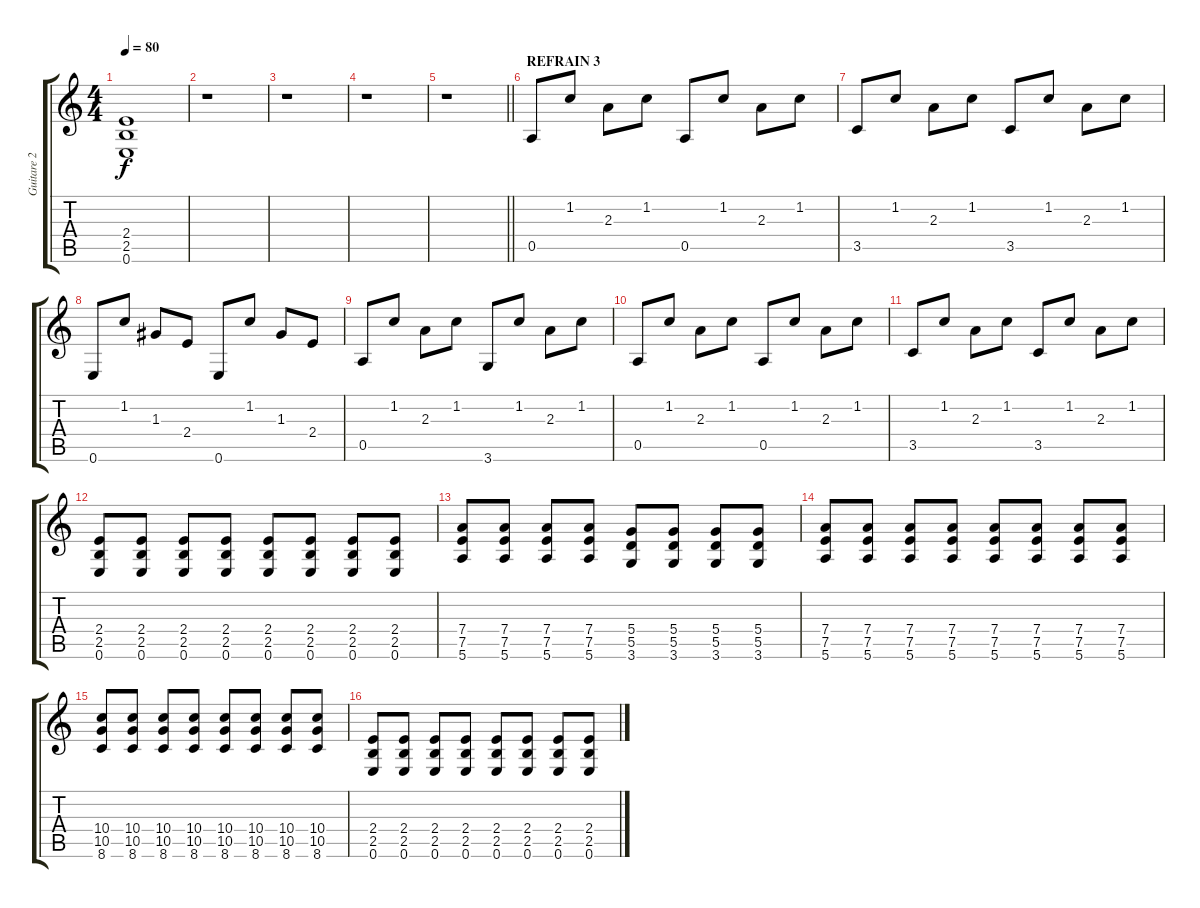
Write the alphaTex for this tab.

\track ("Guitare 2" "Guitare 2") {instrument overdrivenguitar}
\staff {score tabs}
\tuning (E4 B3 G3 D3 A2 E2) {hide}
\ts (4 4)
\tempo 80
\clef g2
\ks c
(2.4 2.5 0.6).1{dy f} |
r.1 |
r.1 |
r.1 |
\barLineRight lightlight
r.1 |
\section ("" "REFRAIN 3")
0.5.8{instrument electricguitarclean} 1.2.8 2.3.8 1.2.8 0.5.8 1.2.8 2.3.8 1.2.8 |
3.5.8 1.2.8 2.3.8 1.2.8 3.5.8 1.2.8 2.3.8 1.2.8 |
0.6.8 1.2.8 1.3.8 2.4.8 0.6.8 1.2.8 1.3.8 2.4.8 |
0.5.8 1.2.8 2.3.8 1.2.8 3.6.8 1.2.8 2.3.8 1.2.8 |
0.5.8 1.2.8 2.3.8 1.2.8 0.5.8 1.2.8 2.3.8 1.2.8 |
3.5.8 1.2.8 2.3.8 1.2.8 3.5.8 1.2.8 2.3.8 1.2.8 |
(2.4 2.5 0.6).8{instrument overdrivenguitar} (2.4 2.5 0.6).8 (2.4 2.5 0.6).8 (2.4 2.5 0.6).8 (2.4 2.5 0.6).8 (2.4 2.5 0.6).8 (2.4 2.5 0.6).8 (2.4 2.5 0.6).8 |
(7.4 7.5 5.6).8 (7.4 7.5 5.6).8 (7.4 7.5 5.6).8 (7.4 7.5 5.6).8 (5.4 5.5 3.6).8 (5.4 5.5 3.6).8 (5.4 5.5 3.6).8 (5.4 5.5 3.6).8 |
(7.4 7.5 5.6).8 (7.4 7.5 5.6).8 (7.4 7.5 5.6).8 (7.4 7.5 5.6).8 (7.4 7.5 5.6).8 (7.4 7.5 5.6).8 (7.4 7.5 5.6).8 (7.4 7.5 5.6).8 |
(10.4 10.5 8.6).8 (10.4 10.5 8.6).8 (10.4 10.5 8.6).8 (10.4 10.5 8.6).8 (10.4 10.5 8.6).8 (10.4 10.5 8.6).8 (10.4 10.5 8.6).8 (10.4 10.5 8.6).8 |
(2.4 2.5 0.6).8 (2.4 2.5 0.6).8 (2.4 2.5 0.6).8 (2.4 2.5 0.6).8 (2.4 2.5 0.6).8 (2.4 2.5 0.6).8 (2.4 2.5 0.6).8 (2.4 2.5 0.6).8
